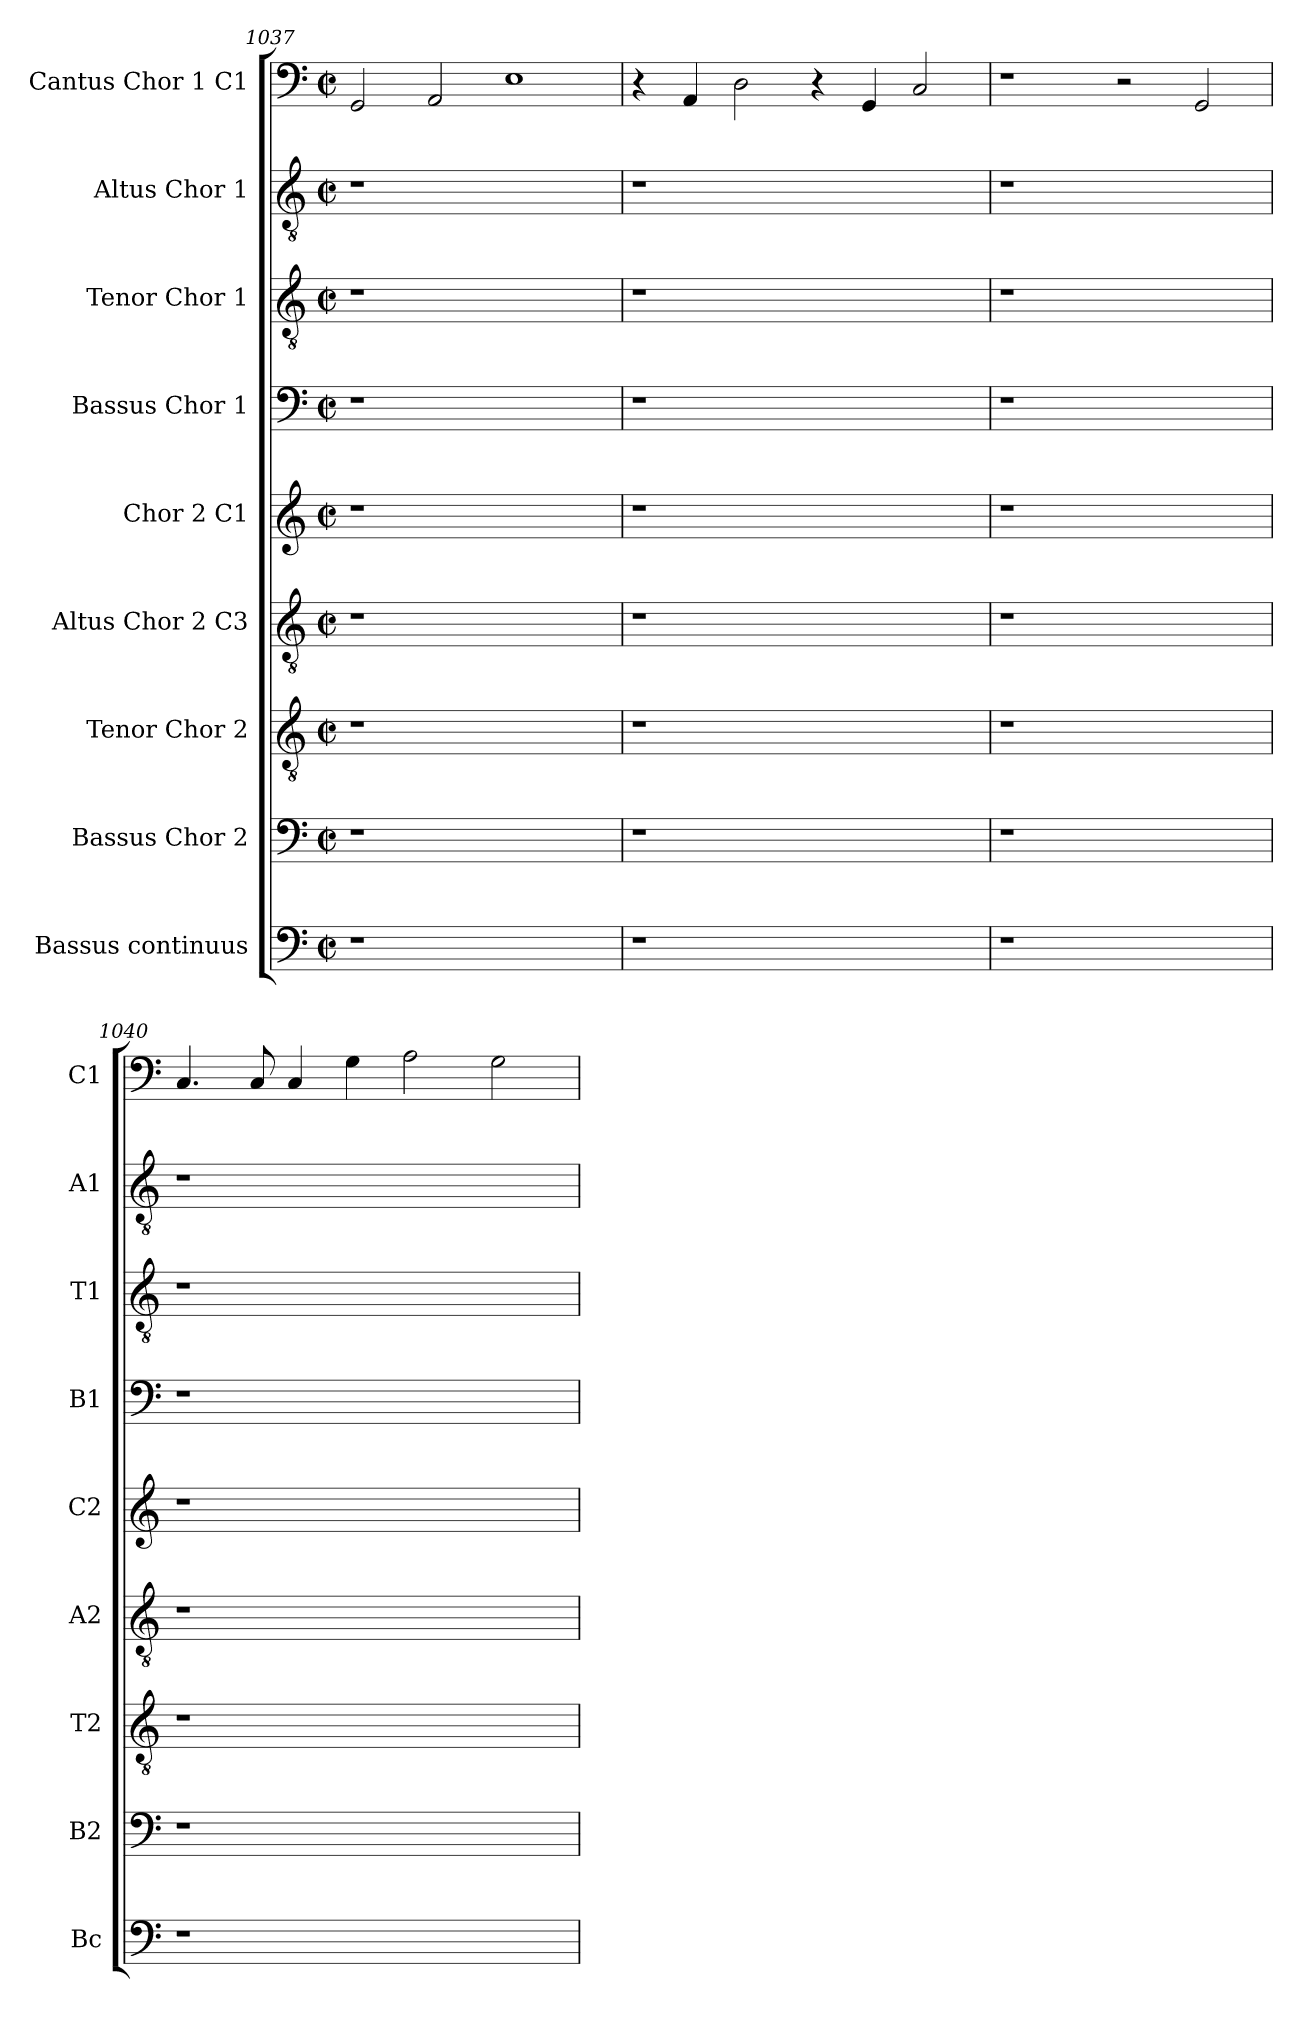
**kern	**kern	**kern	**kern	**kern	**kern	**kern	**kern	**kern
*part9	*part8	*part7	*part6	*part5	*part4	*part3	*part2	*part1
*staff9	*staff8	*staff7	*staff6	*staff5	*staff4	*staff3	*staff2	*staff1
*I"Bassus continuus	*I"Bassus Chor 2	*I"Tenor Chor 2	*I"Altus Chor 2 C3	*I"Chor 2 C1	*I"Bassus Chor 1	*I"Tenor Chor 1	*I"Altus Chor 1	*I"Cantus Chor 1 C1
*I'Bc	*I'B2	*I'T2	*I'A2	*I'C2	*I'B1	*I'T1	*I'A1	*I'C1
*clefF4	*clefF4	*clefGv2	*clefGv2	*clefG2	*clefF4	*clefGv2	*clefGv2	*clefF4
*ITrd7c12	*	*	*	*	*	*	*	*
*k[]	*k[]	*k[]	*k[]	*k[]	*k[]	*k[]	*k[]	*k[]
*C:	*C:	*C:	*C:	*C:	*C:	*C:	*C:	*C:
*M2/2	*M2/2	*M2/2	*M2/2	*M2/2	*M2/2	*M2/2	*M2/2	*M2/2
*met(c|)	*met(c|)	*met(c|)	*met(c|)	*met(c|)	*met(c|)	*met(c|)	*met(c|)	*met(c|)
=1037	=1037	=1037	=1037	=1037	=1037	=1037	=1037	=1037
1r	1r	1r	1r	1r	1r	1r	1r	2GG/
.	.	.	.	.	.	.	.	2AA/
1ryy	1ryy	1ryy	1ryy	1ryy	1ryy	1ryy	1ryy	1E
=1038	=1038	=1038	=1038	=1038	=1038	=1038	=1038	=1038
1r	1r	1r	1r	1r	1r	1r	1r	4r
.	.	.	.	.	.	.	.	4AA/
.	.	.	.	.	.	.	.	2D\
1ryy	1ryy	1ryy	1ryy	1ryy	1ryy	1ryy	1ryy	4r
.	.	.	.	.	.	.	.	4GG/
.	.	.	.	.	.	.	.	2C/
=1039	=1039	=1039	=1039	=1039	=1039	=1039	=1039	=1039
1r	1r	1r	1r	1r	1r	1r	1r	1r
1ryy	1ryy	1ryy	1ryy	1ryy	1ryy	1ryy	1ryy	2r
.	.	.	.	.	.	.	.	2GG/
=1040	=1040	=1040	=1040	=1040	=1040	=1040	=1040	=1040
1r	1r	1r	1r	1r	1r	1r	1r	4.C/
.	.	.	.	.	.	.	.	8C/
.	.	.	.	.	.	.	.	4C/
.	.	.	.	.	.	.	.	4G\
1ryy	1ryy	1ryy	1ryy	1ryy	1ryy	1ryy	1ryy	2A\
.	.	.	.	.	.	.	.	2G\
=	=	=	=	=	=	=	=	=
*-	*-	*-	*-	*-	*-	*-	*-	*-
